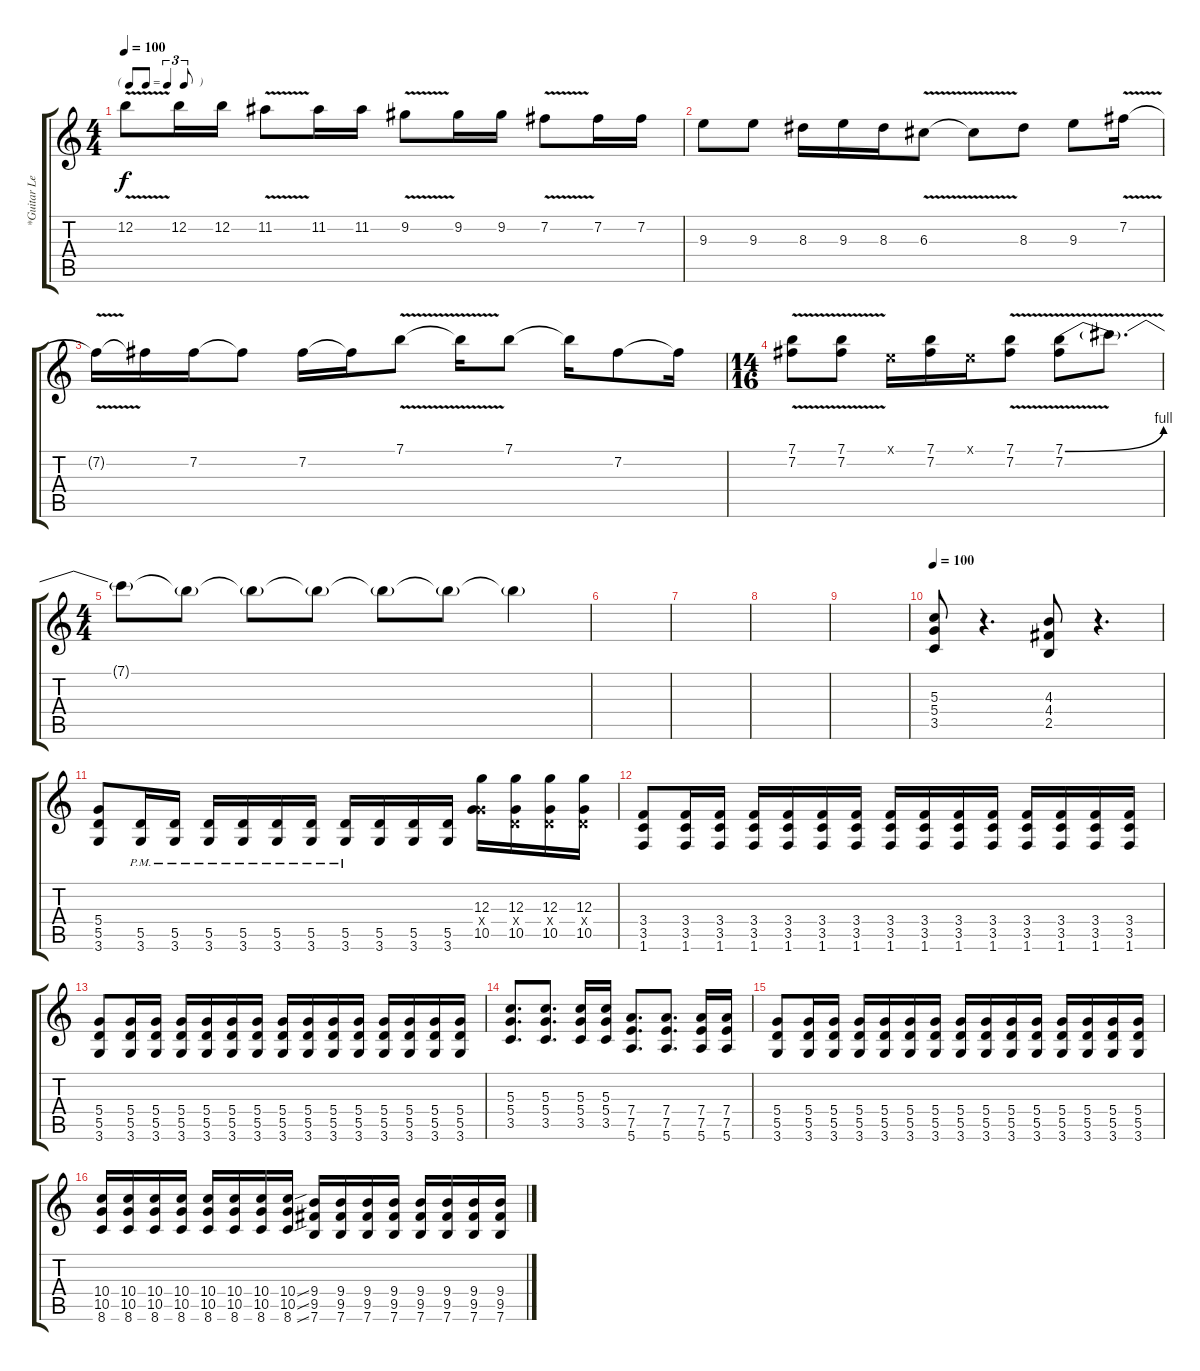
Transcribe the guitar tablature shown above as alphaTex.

\track ("*Guitar Lead" "*Guitar Le") {instrument electricguitarclean}
\staff {score tabs}
\tuning (E4 B3 G3 D3 A2 E2) {hide}
\ts (4 4)
\tf triplet8th
\tempo 100
\clef g2
\ks c
12.2{v}.8{dy f} 12.2.16 12.2.16 11.2{v}.8 11.2.16 11.2.16 9.2{v}.8 9.2.16 9.2.16 7.2{v}.8 7.2.16 7.2.16 |
9.3.8 9.3.8 8.3.16 9.3.16 8.3.16 6.3{v}.8 6.3{t}.8 8.3.8 9.3.8 7.2{v}.16 |
7.2{t}.16 7.2{t}.16 7.2.16 7.2{t}.8 7.2.16 7.2{t}.16 7.1{v}.8 7.1{t}.16 7.1.8 7.1{t}.16 7.2.8 7.2{t}.16 |
\ts (14 16)
(7.1{v} 7.2{v}).8 (7.1{v} 7.2{v}).8 0.1{x}.16 (7.1 7.2).16 0.1{x}.16 (7.1{v} 7.2{v}).8 (7.1{be (bend 0 0 60 4) v} 7.2).8{volume 0} 7.1{t}.8{d} |
\ts (4 4)
7.1{t}.8 7.1{t}.8 7.1{t}.8 7.1{t}.8 7.1{t}.8 7.1{t}.8 7.1{t}.4 |
|
|
|
|
\tempo 100
(5.3 5.4 3.5).8{volume 13 instrument distortionguitar} r.4{d} (4.3 4.4 2.5).8 r.4{d} |
(5.4 5.5 3.6).8 (5.5{pm} 3.6{pm}).16 (5.5{pm} 3.6{pm}).16 (5.5{pm} 3.6{pm}).16 (5.5{pm} 3.6{pm}).16 (5.5{pm} 3.6{pm}).16 (5.5{pm} 3.6{pm}).16 (5.5{pm} 3.6{pm}).16 (5.5 3.6).16 (5.5 3.6).16 (5.5 3.6).16 (12.3 5.4{x} 10.5).16 (12.3 0.4{x} 10.5).16 (12.3 0.4{x} 10.5).16 (12.3 0.4{x} 10.5).16 |
(3.4 3.5 1.6).8{volume 13} (3.4 3.5 1.6).16 (3.4 3.5 1.6).16 (3.4 3.5 1.6).16 (3.4 3.5 1.6).16 (3.4 3.5 1.6).16 (3.4 3.5 1.6).16 (3.4 3.5 1.6).16 (3.4 3.5 1.6).16 (3.4 3.5 1.6).16 (3.4 3.5 1.6).16 (3.4 3.5 1.6).16 (3.4 3.5 1.6).16 (3.4 3.5 1.6).16 (3.4 3.5 1.6).16 |
(5.4 5.5 3.6).8 (5.4 5.5 3.6).16 (5.4 5.5 3.6).16 (5.4 5.5 3.6).16 (5.4 5.5 3.6).16 (5.4 5.5 3.6).16 (5.4 5.5 3.6).16 (5.4 5.5 3.6).16 (5.4 5.5 3.6).16 (5.4 5.5 3.6).16 (5.4 5.5 3.6).16 (5.4 5.5 3.6).16 (5.4 5.5 3.6).16 (5.4 5.5 3.6).16 (5.4 5.5 3.6).16 |
(5.3 5.4 3.5).8{d} (5.3 5.4 3.5).8{d} (5.3 5.4 3.5).16 (5.3 5.4 3.5).16 (7.4 7.5 5.6).8{d} (7.4 7.5 5.6).8{d} (7.4 7.5 5.6).16 (7.4 7.5 5.6).16 |
(5.4 5.5 3.6).8 (5.4 5.5 3.6).16 (5.4 5.5 3.6).16 (5.4 5.5 3.6).16 (5.4 5.5 3.6).16 (5.4 5.5 3.6).16 (5.4 5.5 3.6).16 (5.4 5.5 3.6).16 (5.4 5.5 3.6).16 (5.4 5.5 3.6).16 (5.4 5.5 3.6).16 (5.4 5.5 3.6).16 (5.4 5.5 3.6).16 (5.4 5.5 3.6).16 (5.4 5.5 3.6).16 |
(10.4 10.5 8.6).16 (10.4 10.5 8.6).16 (10.4 10.5 8.6).16 (10.4 10.5 8.6).16 (10.4 10.5 8.6).16 (10.4 10.5 8.6).16 (10.4 10.5 8.6).16 (10.4{sou} 10.5{sou} 8.6{sou}).16 (9.4 9.5 7.6).16 (9.4 9.5 7.6).16 (9.4 9.5 7.6).16 (9.4 9.5 7.6).16 (9.4 9.5 7.6).16 (9.4 9.5 7.6).16 (9.4 9.5 7.6).16 (9.4 9.5 7.6).16
